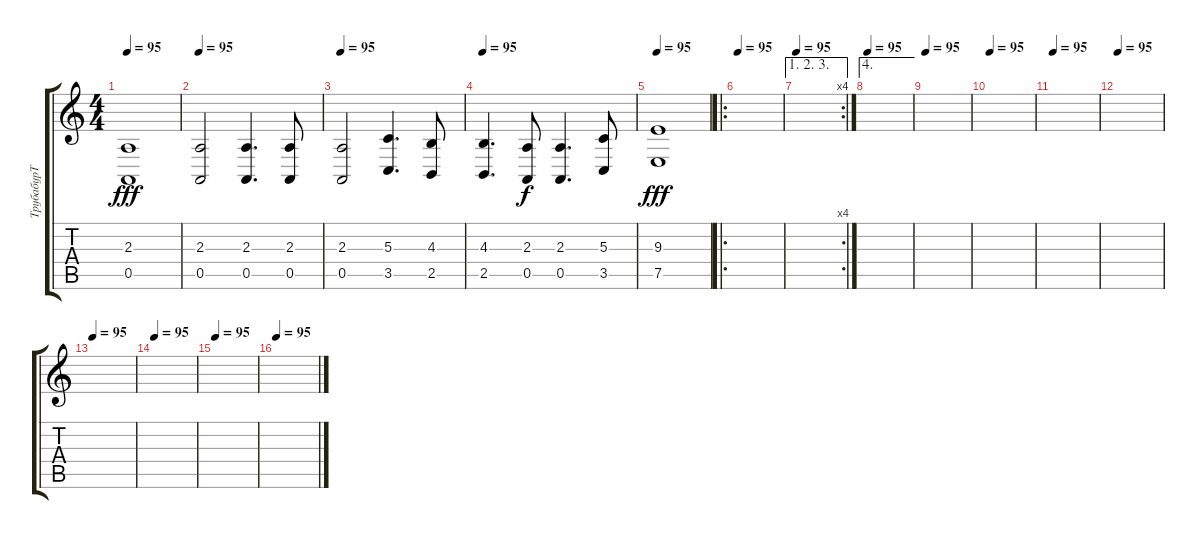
\track ("ТрубабурТ" "ТрубабурТ") {instrument oboe}
\staff {score tabs}
\tuning (E4 B3 G3 D3 A2 E2) {hide}
\ts (4 4)
\tempo 95
\clef g2
\ks c
(2.3 0.5).1{dy fff} |
\tempo 95
(2.3 0.5).2 (2.3 0.5).4{d} (2.3 0.5).8 |
\tempo 95
(2.3 0.5).2 (5.3 3.5).4{d} (4.3 2.5).8 |
\tempo 95
(4.3 2.5).4{d} (2.3 0.5).8{dy f} (2.3 0.5).4{d} (5.3 3.5).8 |
\tempo 95
(9.3 7.5).1{dy fff} |
\ro
\tempo 95
|
\ae (1 2 3)
\rc 4
\tempo 95
|
\ae 4
\tempo 95
|
\tempo 95
|
\tempo 95
|
\tempo 95
|
\tempo 95
|
\tempo 95
|
\tempo 95
|
\tempo 95
|
\tempo 95
